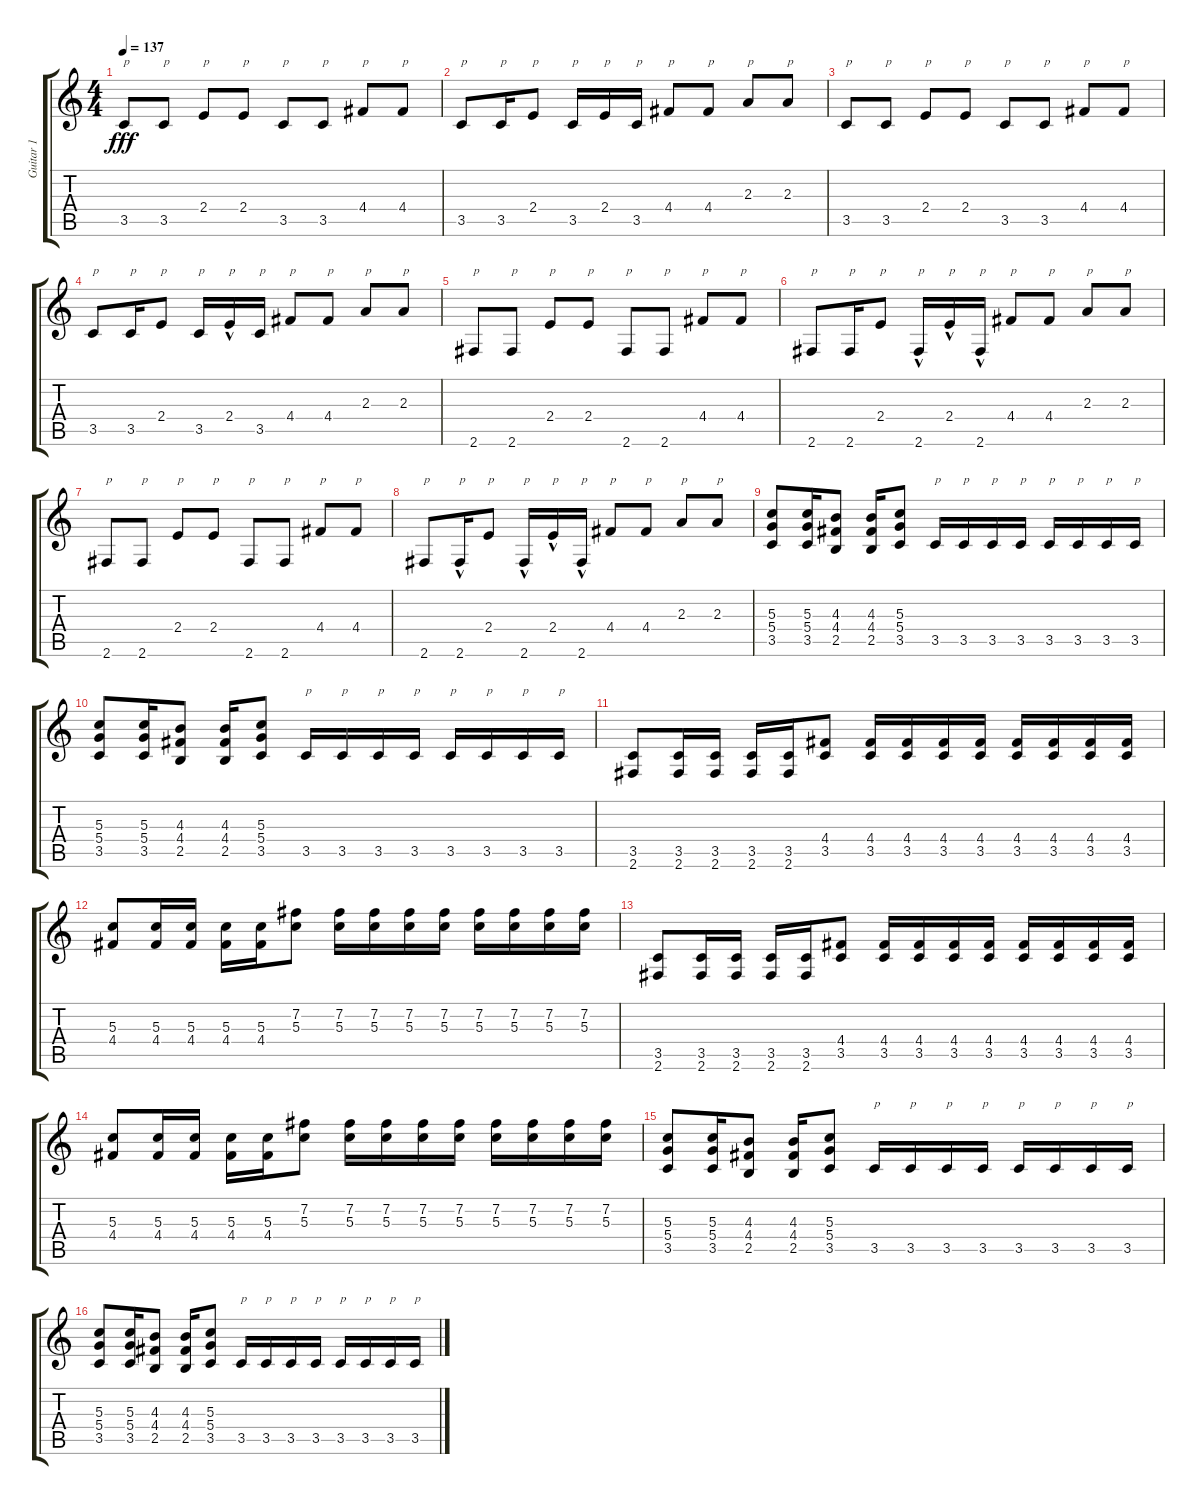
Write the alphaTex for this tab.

\track ("Guitar 1" "Guitar 1") {instrument distortionguitar}
\staff {score tabs}
\tuning (E4 B3 G3 D3 A2 E2) {hide}
\ts (4 4)
\tempo 137
\clef g2
\ks c
3.5.8{txt "p" dy fff} 3.5.8{txt "p"} 2.4.8{txt "p"} 2.4.8{txt "p"} 3.5.8{txt "p"} 3.5.8{txt "p"} 4.4.8{txt "p"} 4.4.8{txt "p"} |
3.5.8{txt "p"} 3.5.16{txt "p"} 2.4.8{txt "p"} 3.5.16{txt "p"} 2.4.16{txt "p"} 3.5.16{txt "p"} 4.4.8{txt "p"} 4.4.8{txt "p"} 2.3.8{txt "p"} 2.3.8{txt "p"} |
3.5.8{txt "p"} 3.5.8{txt "p"} 2.4.8{txt "p"} 2.4.8{txt "p"} 3.5.8{txt "p"} 3.5.8{txt "p"} 4.4.8{txt "p"} 4.4.8{txt "p"} |
3.5.8{txt "p"} 3.5.16{txt "p"} 2.4.8{txt "p"} 3.5.16{txt "p"} 2.4{hac}.16{txt "p"} 3.5.16{txt "p"} 4.4.8{txt "p"} 4.4.8{txt "p"} 2.3.8{txt "p"} 2.3.8{txt "p"} |
2.6.8{txt "p"} 2.6.8{txt "p"} 2.4.8{txt "p"} 2.4.8{txt "p"} 2.6.8{txt "p"} 2.6.8{txt "p"} 4.4.8{txt "p"} 4.4.8{txt "p"} |
2.6.8{txt "p"} 2.6.16{txt "p"} 2.4.8{txt "p"} 2.6{hac}.16{txt "p"} 2.4{hac}.16{txt "p"} 2.6{hac}.16{txt "p"} 4.4.8{txt "p"} 4.4.8{txt "p"} 2.3.8{txt "p"} 2.3.8{txt "p"} |
2.6.8{txt "p"} 2.6.8{txt "p"} 2.4.8{txt "p"} 2.4.8{txt "p"} 2.6.8{txt "p"} 2.6.8{txt "p"} 4.4.8{txt "p"} 4.4.8{txt "p"} |
2.6.8{txt "p"} 2.6{hac}.16{txt "p"} 2.4.8{txt "p"} 2.6{hac}.16{txt "p"} 2.4{hac}.16{txt "p"} 2.6{hac}.16{txt "p"} 4.4.8{txt "p"} 4.4.8{txt "p"} 2.3.8{txt "p"} 2.3.8{txt "p"} |
(5.3 5.4 3.5).8 (5.3 5.4 3.5).16 (4.3 4.4 2.5).8 (4.3 4.4 2.5).16 (5.3 5.4 3.5).8 3.5.16{txt "p"} 3.5.16{txt "p"} 3.5.16{txt "p"} 3.5.16{txt "p"} 3.5.16{txt "p"} 3.5.16{txt "p"} 3.5.16{txt "p"} 3.5.16{txt "p"} |
(5.3 5.4 3.5).8 (5.3 5.4 3.5).16 (4.3 4.4 2.5).8 (4.3 4.4 2.5).16 (5.3 5.4 3.5).8 3.5.16{txt "p"} 3.5.16{txt "p"} 3.5.16{txt "p"} 3.5.16{txt "p"} 3.5.16{txt "p"} 3.5.16{txt "p"} 3.5.16{txt "p"} 3.5.16{txt "p"} |
(3.5 2.6).8 (3.5 2.6).16 (3.5 2.6).16 (3.5 2.6).16 (3.5 2.6).16 (4.4 3.5).8 (4.4 3.5).16 (4.4 3.5).16 (4.4 3.5).16 (4.4 3.5).16 (4.4 3.5).16 (4.4 3.5).16 (4.4 3.5).16 (4.4 3.5).16 |
(5.3 4.4).8 (5.3 4.4).16 (5.3 4.4).16 (5.3 4.4).16 (5.3 4.4).16 (7.2 5.3).8 (7.2 5.3).16 (7.2 5.3).16 (7.2 5.3).16 (7.2 5.3).16 (7.2 5.3).16 (7.2 5.3).16 (7.2 5.3).16 (7.2 5.3).16 |
(3.5 2.6).8 (3.5 2.6).16 (3.5 2.6).16 (3.5 2.6).16 (3.5 2.6).16 (4.4 3.5).8 (4.4 3.5).16 (4.4 3.5).16 (4.4 3.5).16 (4.4 3.5).16 (4.4 3.5).16 (4.4 3.5).16 (4.4 3.5).16 (4.4 3.5).16 |
(5.3 4.4).8 (5.3 4.4).16 (5.3 4.4).16 (5.3 4.4).16 (5.3 4.4).16 (7.2 5.3).8 (7.2 5.3).16 (7.2 5.3).16 (7.2 5.3).16 (7.2 5.3).16 (7.2 5.3).16 (7.2 5.3).16 (7.2 5.3).16 (7.2 5.3).16 |
(5.3 5.4 3.5).8 (5.3 5.4 3.5).16 (4.3 4.4 2.5).8 (4.3 4.4 2.5).16 (5.3 5.4 3.5).8 3.5.16{txt "p"} 3.5.16{txt "p"} 3.5.16{txt "p"} 3.5.16{txt "p"} 3.5.16{txt "p"} 3.5.16{txt "p"} 3.5.16{txt "p"} 3.5.16{txt "p"} |
(5.3 5.4 3.5).8 (5.3 5.4 3.5).16 (4.3 4.4 2.5).8 (4.3 4.4 2.5).16 (5.3 5.4 3.5).8 3.5.16{txt "p"} 3.5.16{txt "p"} 3.5.16{txt "p"} 3.5.16{txt "p"} 3.5.16{txt "p"} 3.5.16{txt "p"} 3.5.16{txt "p"} 3.5.16{txt "p"}
